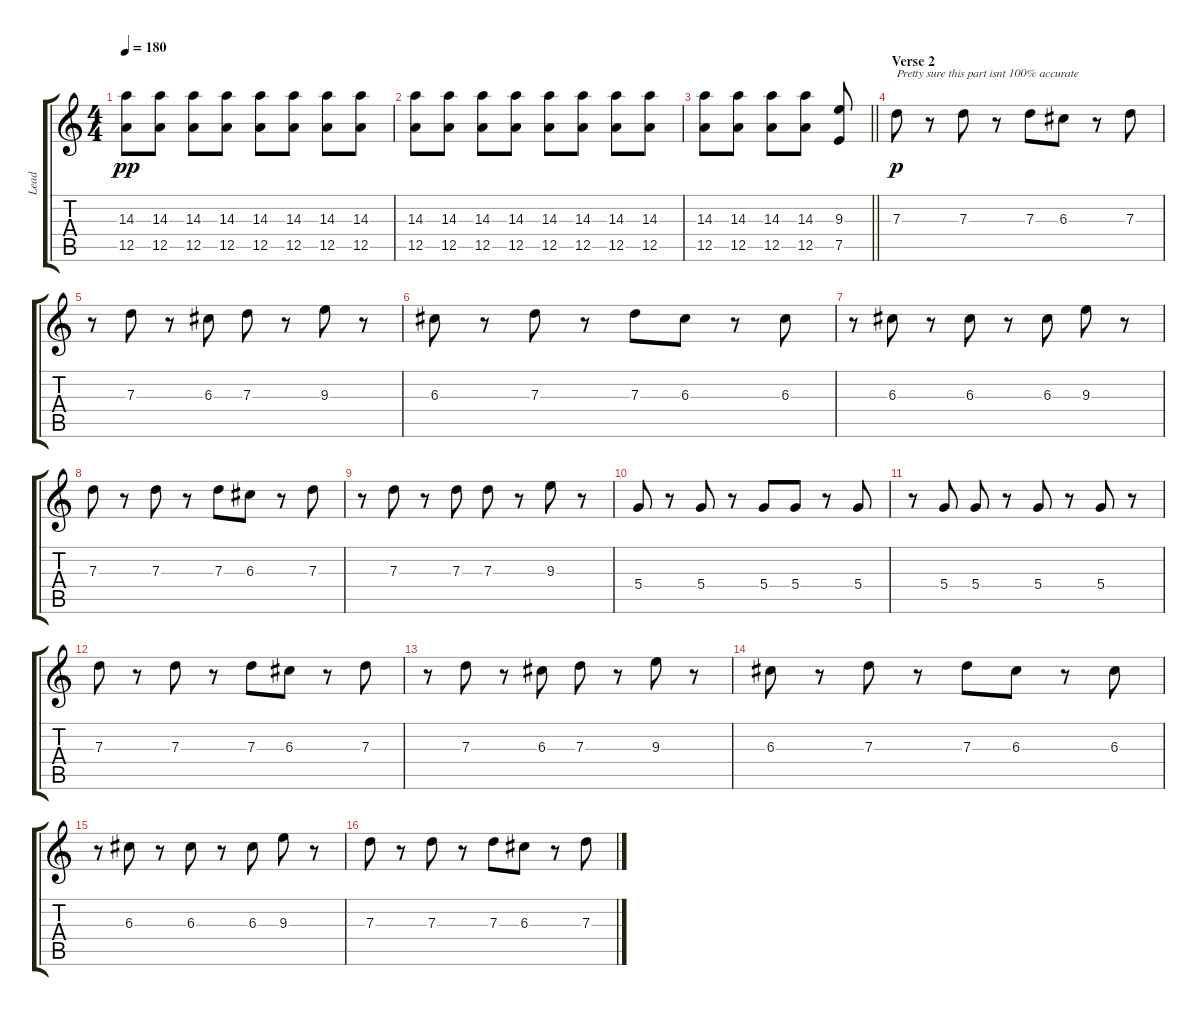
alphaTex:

\track ("Lead" "Lead") {instrument overdrivenguitar}
\staff {score tabs}
\tuning (E4 B3 G3 D3 A2 D2) {hide}
\ts (4 4)
\tempo 180
\clef g2
\ks c
(14.3 12.5).8{dy pp instrument distortionguitar} (14.3 12.5).8 (14.3 12.5).8 (14.3 12.5).8 (14.3 12.5).8 (14.3 12.5).8 (14.3 12.5).8 (14.3 12.5).8 |
(14.3 12.5).8{instrument distortionguitar} (14.3 12.5).8 (14.3 12.5).8 (14.3 12.5).8 (14.3 12.5).8 (14.3 12.5).8 (14.3 12.5).8 (14.3 12.5).8 |
\barLineRight lightlight
(14.3 12.5).8{instrument distortionguitar} (14.3 12.5).8 (14.3 12.5).8 (14.3 12.5).8 (9.3 7.5).8 |
\section ("" "Verse 2")
7.3.8{txt "Pretty sure this part isnt 100% accurate" dy p} r.8 7.3.8 r.8 7.3.8 6.3.8 r.8 7.3.8 |
r.8 7.3.8 r.8 6.3.8 7.3.8 r.8 9.3.8 r.8 |
6.3.8 r.8 7.3.8 r.8 7.3.8 6.3.8 r.8 6.3.8 |
r.8 6.3.8 r.8 6.3.8 r.8 6.3.8 9.3.8 r.8 |
7.3.8 r.8 7.3.8 r.8 7.3.8 6.3.8 r.8 7.3.8 |
r.8 7.3.8 r.8 7.3.8 7.3.8 r.8 9.3.8 r.8 |
5.4.8 r.8 5.4.8 r.8 5.4.8 5.4.8 r.8 5.4.8 |
r.8 5.4.8 5.4.8 r.8 5.4.8 r.8 5.4.8 r.8 |
7.3.8 r.8 7.3.8 r.8 7.3.8 6.3.8 r.8 7.3.8 |
r.8 7.3.8 r.8 6.3.8 7.3.8 r.8 9.3.8 r.8 |
6.3.8 r.8 7.3.8 r.8 7.3.8 6.3.8 r.8 6.3.8 |
r.8 6.3.8 r.8 6.3.8 r.8 6.3.8 9.3.8 r.8 |
7.3.8 r.8 7.3.8 r.8 7.3.8 6.3.8 r.8 7.3.8
